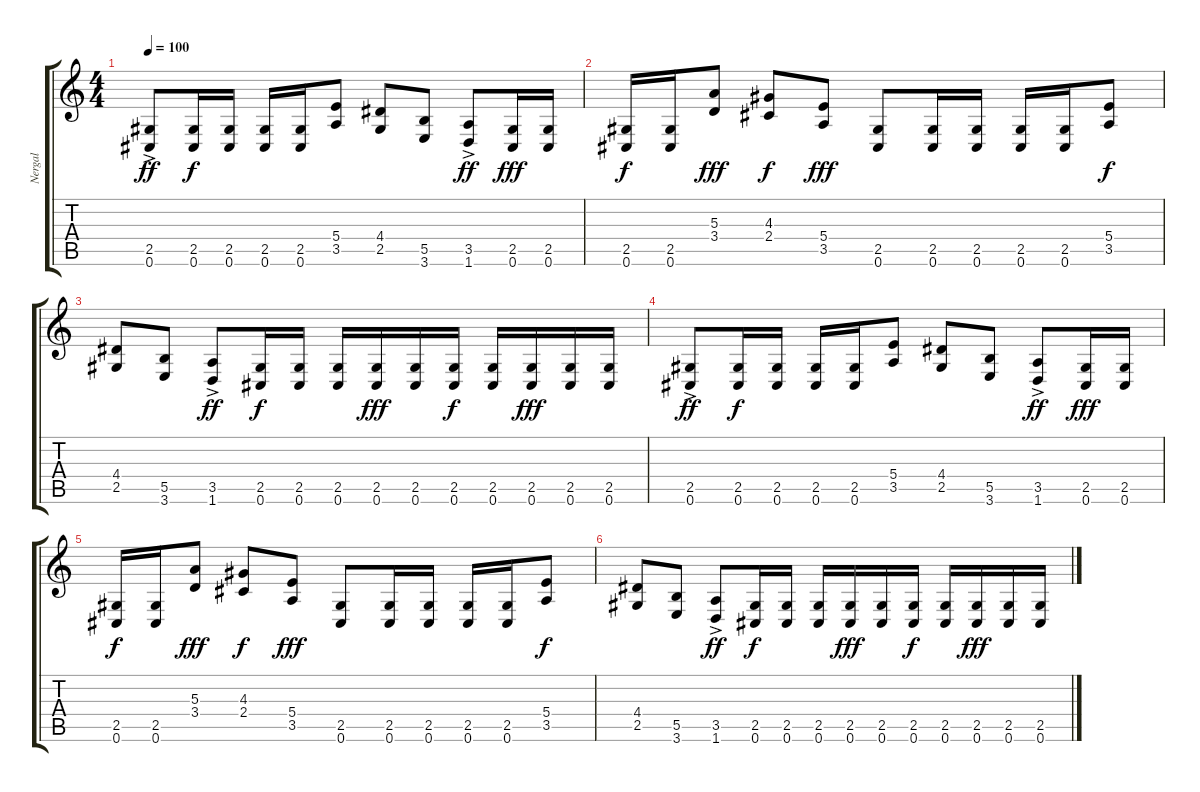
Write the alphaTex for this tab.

\track ("Nergal" "Nergal") {instrument distortionguitar}
\staff {score tabs}
\tuning (Db4 Ab3 E3 B2 Gb2 Db2) {hide}
\ts (4 4)
\tempo 100
\clef g2
\ks c
(2.5 0.6{ac}).8{dy ff} (2.5 0.6).16{dy f} (2.5 0.6).16 (2.5 0.6).16 (2.5 0.6).16 (5.4 3.5).8 (4.4 2.5).8 (5.5 3.6).8 (3.5 1.6{ac}).8{dy ff} (2.5 0.6).16{dy fff} (2.5 0.6).16 |
(2.5 0.6).16{dy f} (2.5 0.6).16 (5.3 3.4).8{dy fff} (4.3 2.4).8{dy f} (5.4 3.5).8{dy fff} (2.5 0.6).8 (2.5 0.6).16 (2.5 0.6).16 (2.5 0.6).16 (2.5 0.6).16 (5.4 3.5).8{dy f} |
(4.4 2.5).8 (5.5 3.6).8 (3.5 1.6{ac}).8{dy ff} (2.5 0.6).16{dy f} (2.5 0.6).16 (2.5 0.6).16 (2.5 0.6).16{dy fff} (2.5 0.6).16 (2.5 0.6).16{dy f} (2.5 0.6).16 (2.5 0.6).16{dy fff} (2.5 0.6).16 (2.5 0.6).16 |
(2.5 0.6{ac}).8{dy ff} (2.5 0.6).16{dy f} (2.5 0.6).16 (2.5 0.6).16 (2.5 0.6).16 (5.4 3.5).8 (4.4 2.5).8 (5.5 3.6).8 (3.5 1.6{ac}).8{dy ff} (2.5 0.6).16{dy fff} (2.5 0.6).16 |
(2.5 0.6).16{dy f} (2.5 0.6).16 (5.3 3.4).8{dy fff} (4.3 2.4).8{dy f} (5.4 3.5).8{dy fff} (2.5 0.6).8 (2.5 0.6).16 (2.5 0.6).16 (2.5 0.6).16 (2.5 0.6).16 (5.4 3.5).8{dy f} |
(4.4 2.5).8 (5.5 3.6).8 (3.5 1.6{ac}).8{dy ff} (2.5 0.6).16{dy f} (2.5 0.6).16 (2.5 0.6).16 (2.5 0.6).16{dy fff} (2.5 0.6).16 (2.5 0.6).16{dy f} (2.5 0.6).16 (2.5 0.6).16{dy fff} (2.5 0.6).16 (2.5 0.6).16
